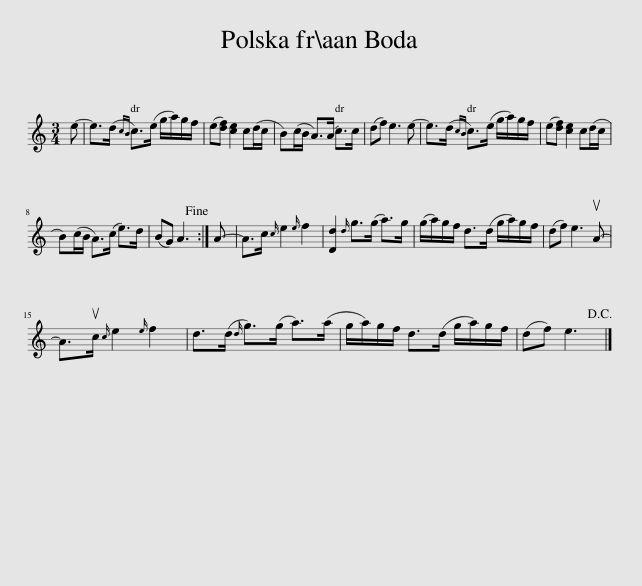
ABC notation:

X:1
L:1/8
M:3/4
I:linebreak $
K:C
V:1 treble
V:1
 e- | e>(d{cB} c>)(e g/a/)g/f/ | (e[df]) [ce]2 c(d/c/ | B)(c/B/ A>)(A c>)c | (df) e3 e- | %5
 e>(d{cB} c>)(e g/a/)g/f/ | (e[df]) [ce]2 c(d/c/ |$ B)(c/B/ A>)(c e>)d | (BG) A3!fine! :| A- | %10
 A>c{c} e2{e} f2 | [Dd]2{d} g>(g a>)g | (g/a/)g/f/ d>(d g/a/)g/f/ | (df) e3 uA- |$ A>uc{c} e2{e} f2 | %15
 d>(d{d} g>)(g a>)(a | g/a/)g/f/ d>(d g/a/)g/f/ | (df) e3!D.C.! |] %18
